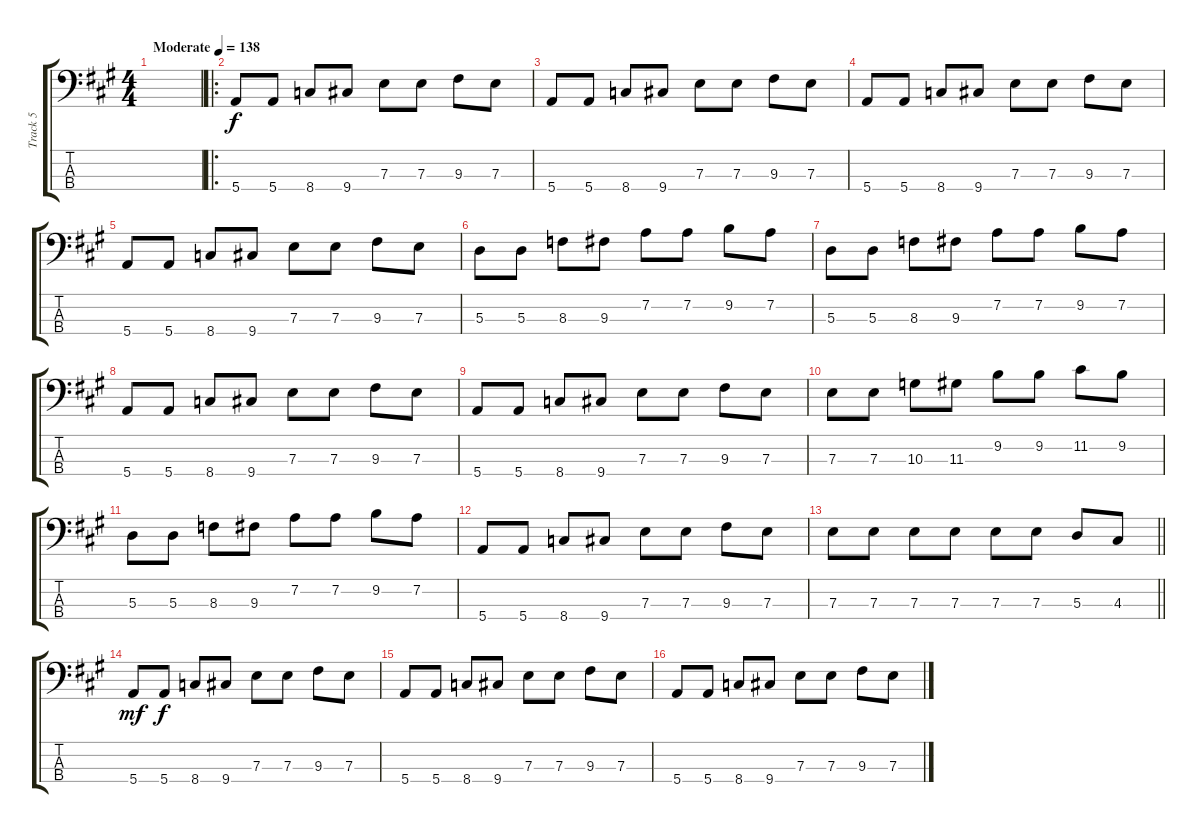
\track ("Track 5" "Track 5") {instrument electricbassfinger}
\staff {score tabs}
\tuning (G2 D2 A1 E1) {hide}
\ts (4 4)
\tempo (138 "Moderate")
\clef f4
\ks a
|
\ro
5.4.8 5.4.8{dy f} 8.4.8 9.4.8 7.3.8 7.3.8 9.3.8 7.3.8 |
5.4.8 5.4.8 8.4.8 9.4.8 7.3.8 7.3.8 9.3.8 7.3.8 |
5.4.8 5.4.8 8.4.8 9.4.8 7.3.8 7.3.8 9.3.8 7.3.8 |
5.4.8 5.4.8 8.4.8 9.4.8 7.3.8 7.3.8 9.3.8 7.3.8 |
5.3.8 5.3.8 8.3.8 9.3.8 7.2.8 7.2.8 9.2.8 7.2.8 |
5.3.8 5.3.8 8.3.8 9.3.8 7.2.8 7.2.8 9.2.8 7.2.8 |
5.4.8 5.4.8 8.4.8 9.4.8 7.3.8 7.3.8 9.3.8 7.3.8 |
5.4.8 5.4.8 8.4.8 9.4.8 7.3.8 7.3.8 9.3.8 7.3.8 |
7.3.8 7.3.8 10.3.8 11.3.8 9.2.8 9.2.8 11.2.8 9.2.8 |
5.3.8 5.3.8 8.3.8 9.3.8 7.2.8 7.2.8 9.2.8 7.2.8 |
5.4.8 5.4.8 8.4.8 9.4.8 7.3.8 7.3.8 9.3.8 7.3.8 |
\barLineRight lightlight
7.3.8 7.3.8 7.3.8 7.3.8 7.3.8 7.3.8 5.3.8 4.3.8 |
5.4.8{dy mf} 5.4.8{dy f} 8.4.8 9.4.8 7.3.8 7.3.8 9.3.8 7.3.8 |
5.4.8 5.4.8 8.4.8 9.4.8 7.3.8 7.3.8 9.3.8 7.3.8 |
5.4.8 5.4.8 8.4.8 9.4.8 7.3.8 7.3.8 9.3.8 7.3.8
